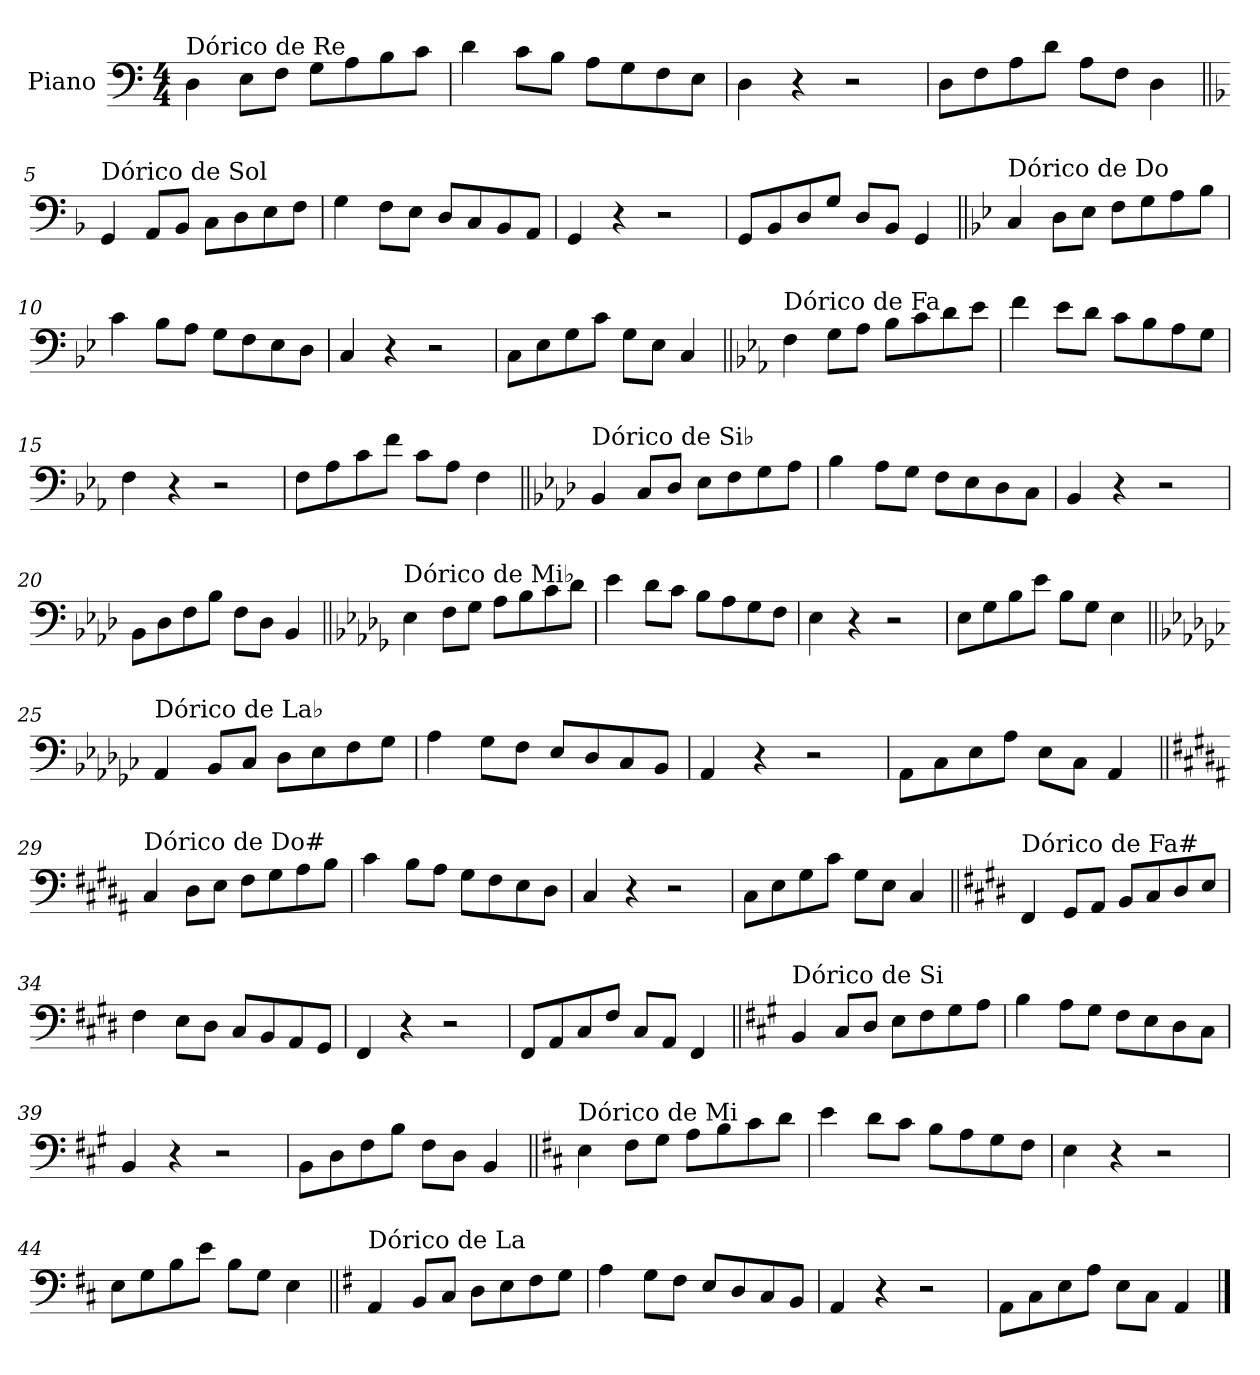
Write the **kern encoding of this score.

**kern
*part1
*staff1
*I"Piano
*I'Pno.
*clefF4
*k[]
*M4/4
=1
!LO:TX:a:t=Dórico de Re
4D\
8E\L
8F\J
8G\L
8A\
8B\
8c\J
=2
4d\
8c\L
8B\J
8A\L
8G\
8F\
8E\J
=3
4D\
4r
2r
=4
8D\L
8F\
8A\
8d\J
8A\L
8F\J
4D\
!!LO:LB:g=z
=5||
*k[b-]
!LO:TX:a:t=Dórico de Sol
4GG/
8AA/L
8BB-/J
8C\L
8D\
8E\
8F\J
=6
4G\
8F\L
8E\J
8D/L
8C/
8BB-/
8AA/J
=7
4GG/
4r
2r
=8
8GG/L
8BB-/
8D/
8G/J
8D/L
8BB-/J
4GG/
!!LO:LB:g=z
=9||
*k[b-e-]
!LO:TX:a:t=Dórico de Do
4C/
8D\L
8E-\J
8F\L
8G\
8A\
8B-\J
=10
4c\
8B-\L
8A\J
8G\L
8F\
8E-\
8D\J
=11
4C/
4r
2r
=12
8C\L
8E-\
8G\
8c\J
8G\L
8E-\J
4C/
!!LO:LB:g=z
=13||
*k[b-e-a-]
!LO:TX:a:t=Dórico de Fa
4F\
8G\L
8A-\J
8B-\L
8c\
8d\
8e-\J
=14
4f\
8e-\L
8d\J
8c\L
8B-\
8A-\
8G\J
=15
4F\
4r
2r
=16
8F\L
8A-\
8c\
8f\J
8c\L
8A-\J
4F\
!!LO:LB:g=z
=17||
*k[b-e-a-d-]
!LO:TX:a:t=Dórico de Si♭
4BB-/
8C/L
8D-/J
8E-\L
8F\
8G\
8A-\J
=18
4B-\
8A-\L
8G\J
8F\L
8E-\
8D-\
8C\J
=19
4BB-/
4r
2r
=20
8BB-\L
8D-\
8F\
8B-\J
8F\L
8D-\J
4BB-/
!!LO:LB:g=z
=21||
*k[b-e-a-d-g-]
!LO:TX:a:t=Dórico de Mi♭
4E-\
8F\L
8G-\J
8A-\L
8B-\
8c\
8d-\J
=22
4e-\
8d-\L
8c\J
8B-\L
8A-\
8G-\
8F\J
=23
4E-\
4r
2r
=24
8E-\L
8G-\
8B-\
8e-\J
8B-\L
8G-\J
4E-\
!!LO:LB:g=z
=25||
*k[b-e-a-d-g-c-]
!LO:TX:a:t=Dórico de La♭
4AA-/
8BB-/L
8C-/J
8D-\L
8E-\
8F\
8G-\J
=26
4A-\
8G-\L
8F\J
8E-/L
8D-/
8C-/
8BB-/J
=27
4AA-/
4r
2r
=28
8AA-\L
8C-\
8E-\
8A-\J
8E-\L
8C-\J
4AA-/
!!LO:LB:g=z
=29||
*k[f#c#g#d#a#]
!LO:TX:a:t=Dórico de Do#
4C#/
8D#\L
8E\J
8F#\L
8G#\
8A#\
8B\J
=30
4c#\
8B\L
8A#\J
8G#\L
8F#\
8E\
8D#\J
=31
4C#/
4r
2r
=32
8C#\L
8E\
8G#\
8c#\J
8G#\L
8E\J
4C#/
!!LO:LB:g=z
=33||
*k[f#c#g#d#]
!LO:TX:a:t=Dórico de Fa#
4FF#/
8GG#/L
8AA/J
8BB/L
8C#/
8D#/
8E/J
=34
4F#\
8E\L
8D#\J
8C#/L
8BB/
8AA/
8GG#/J
=35
4FF#/
4r
2r
=36
8FF#/L
8AA/
8C#/
8F#/J
8C#/L
8AA/J
4FF#/
!!LO:LB:g=z
=37||
*k[f#c#g#]
!LO:TX:a:t=Dórico de Si
4BB/
8C#/L
8D/J
8E\L
8F#\
8G#\
8A\J
=38
4B\
8A\L
8G#\J
8F#\L
8E\
8D\
8C#\J
=39
4BB/
4r
2r
=40
8BB\L
8D\
8F#\
8B\J
8F#\L
8D\J
4BB/
!!LO:LB:g=z
=41||
*k[f#c#]
!LO:TX:a:t=Dórico de Mi
4E\
8F#\L
8G\J
8A\L
8B\
8c#\
8d\J
=42
4e\
8d\L
8c#\J
8B\L
8A\
8G\
8F#\J
=43
4E\
4r
2r
=44
8E\L
8G\
8B\
8e\J
8B\L
8G\J
4E\
!!LO:LB:g=z
=45||
*k[f#]
!LO:TX:a:t=Dórico de La
4AA/
8BB/L
8C/J
8D\L
8E\
8F#\
8G\J
=46
4A\
8G\L
8F#\J
8E/L
8D/
8C/
8BB/J
=47
4AA/
4r
2r
=48
8AA\L
8C\
8E\
8A\J
8E\L
8C\J
4AA/
==
*-
